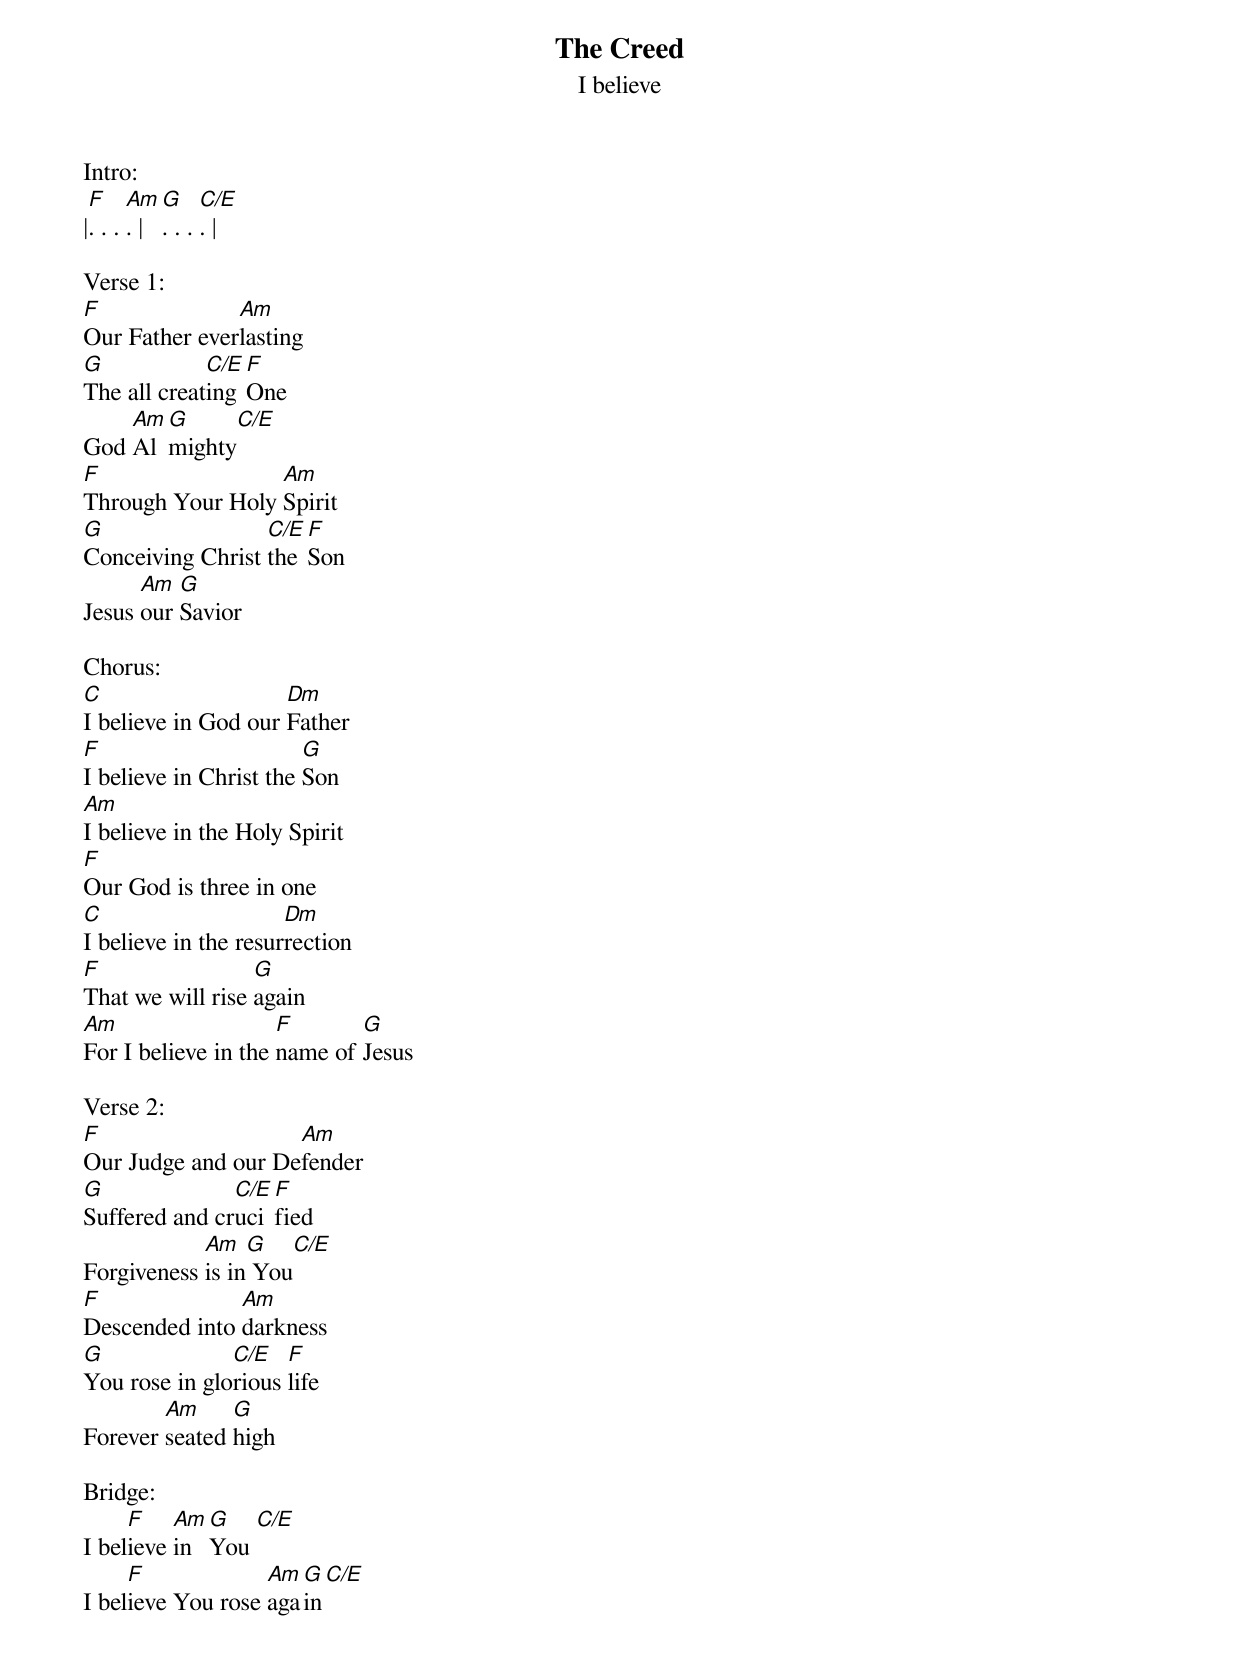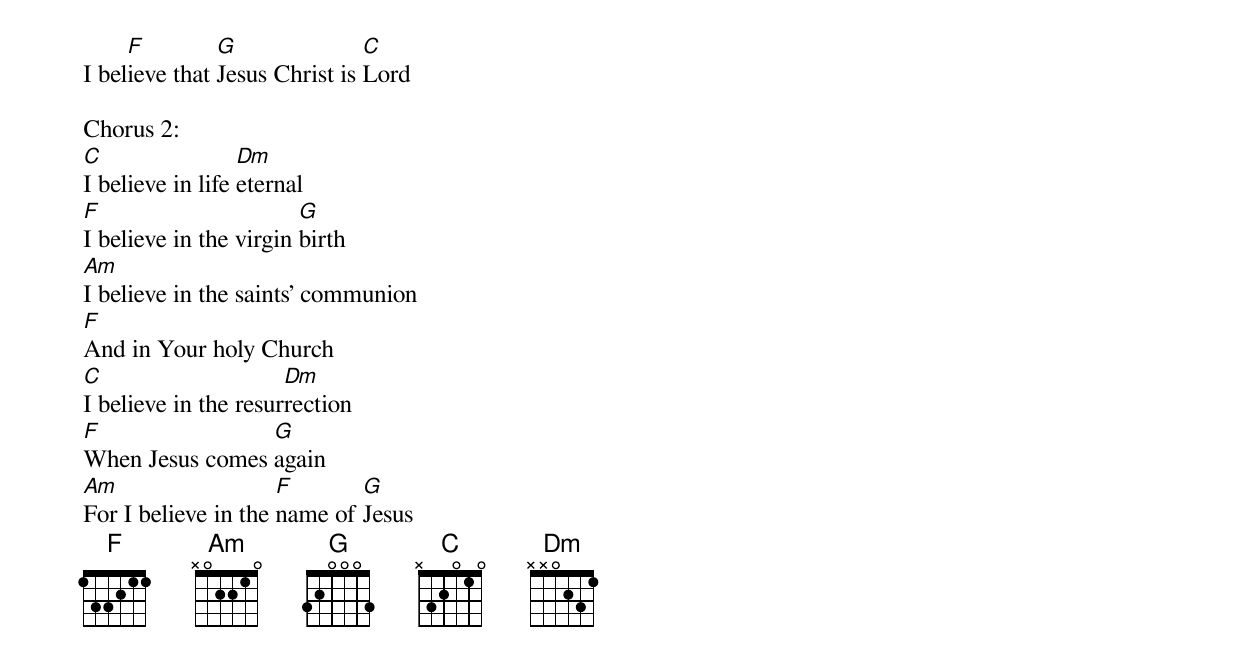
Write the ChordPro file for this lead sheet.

{title: The Creed}
{subtitle: I believe}
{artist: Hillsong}
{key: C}

Intro:
|[F]. . . [Am]. |[G]. . . [C/E]. |

Verse 1:
[F]Our Father ever[Am]lasting
[G]The all creat[C/E]ing [F]One
God [Am]Al[G]mighty[C/E]
[F]Through Your Holy [Am]Spirit
[G]Conceiving Christ [C/E]the [F]Son
Jesus [Am]our [G]Savior

Chorus:
[C]I believe in God our [Dm]Father
[F]I believe in Christ the [G]Son
[Am]I believe in the Holy Spirit
[F]Our God is three in one
[C]I believe in the resur[Dm]rection
[F]That we will rise [G]again
[Am]For I believe in the [F]name of [G]Jesus

Verse 2:
[F]Our Judge and our De[Am]fender
[G]Suffered and cr[C/E]uci[F]fied
Forgiveness [Am]is in[G] You[C/E]
[F]Descended into [Am]darkness
[G]You rose in glo[C/E]rious [F]life
Forever [Am]seated [G]high

Bridge:
I bel[F]ieve [Am]in [G]You [C/E]
I bel[F]ieve You rose [Am]aga[G]in[C/E]
I bel[F]ieve that [G]Jesus Christ is [C]Lord

Chorus 2:
[C]I believe in life [Dm]eternal
[F]I believe in the virgin [G]birth
[Am]I believe in the saints' communion
[F]And in Your holy Church
[C]I believe in the resur[Dm]rection
[F]When Jesus comes [G]again
[Am]For I believe in the [F]name of [G]Jesus
